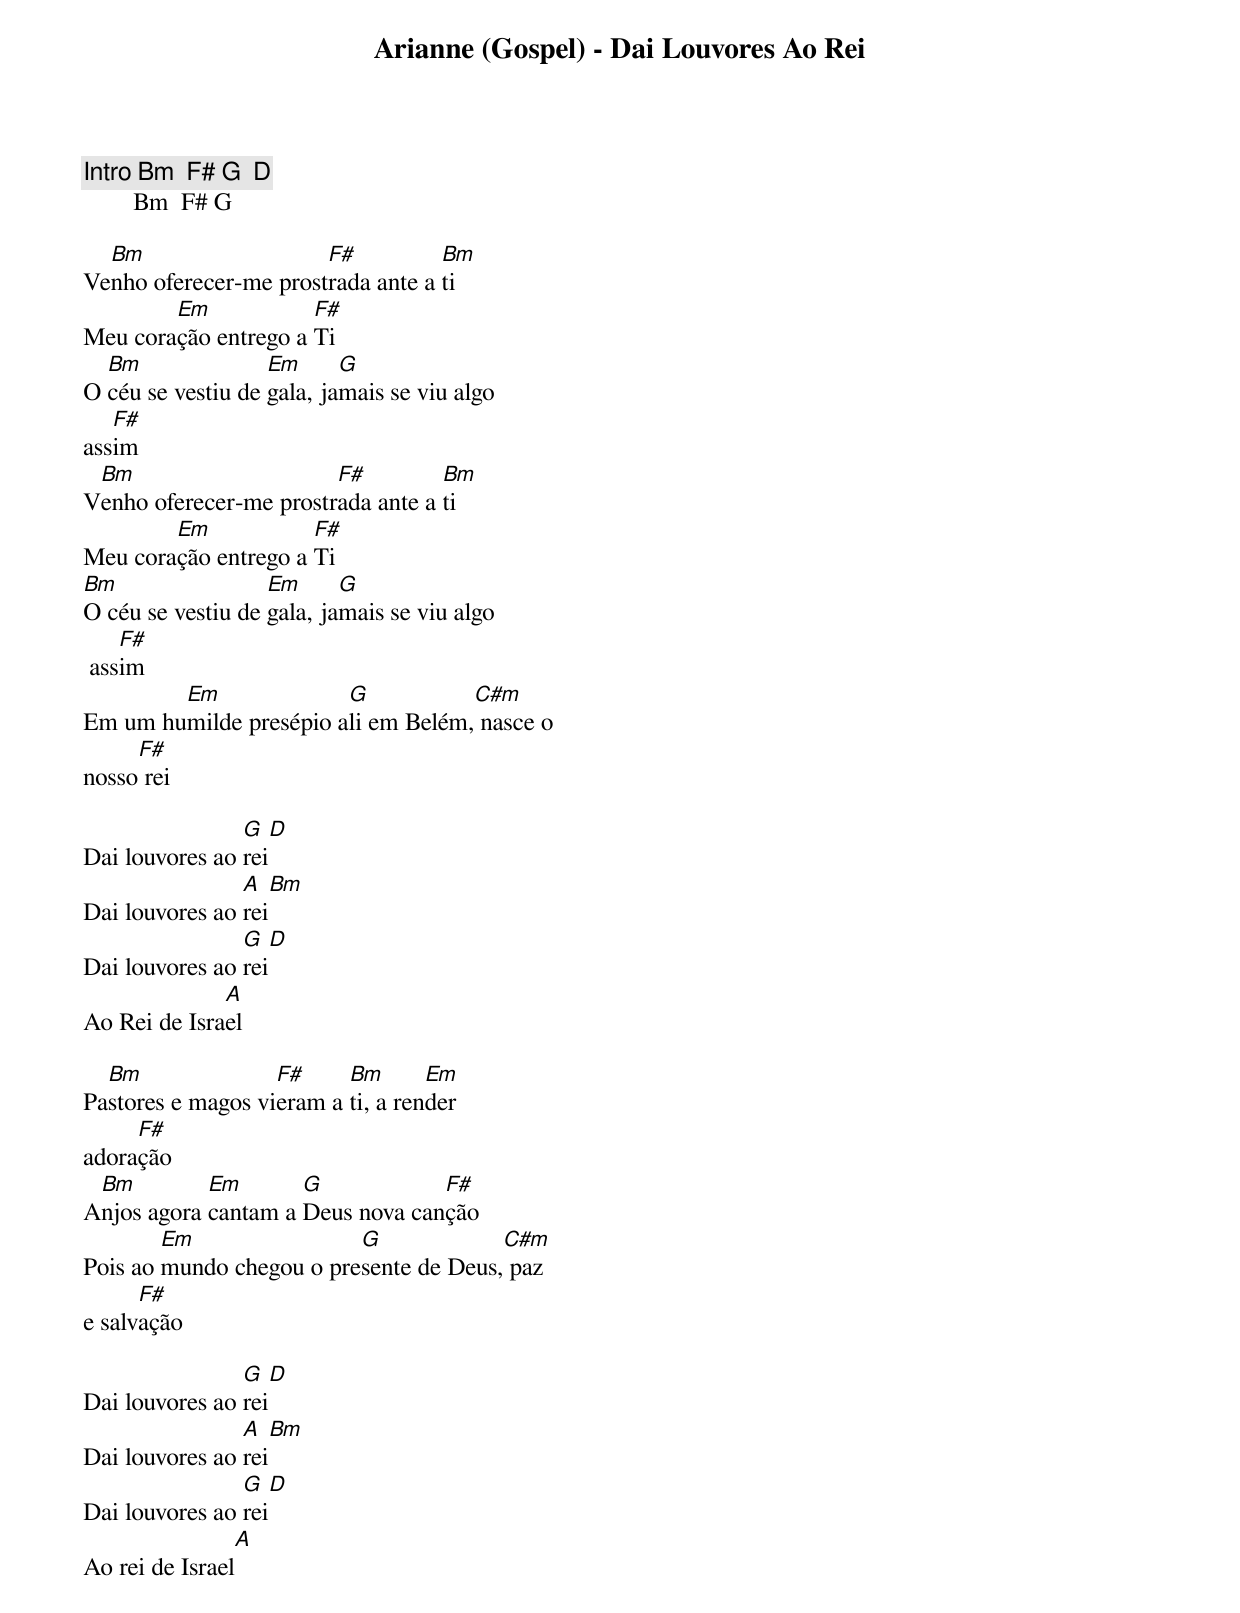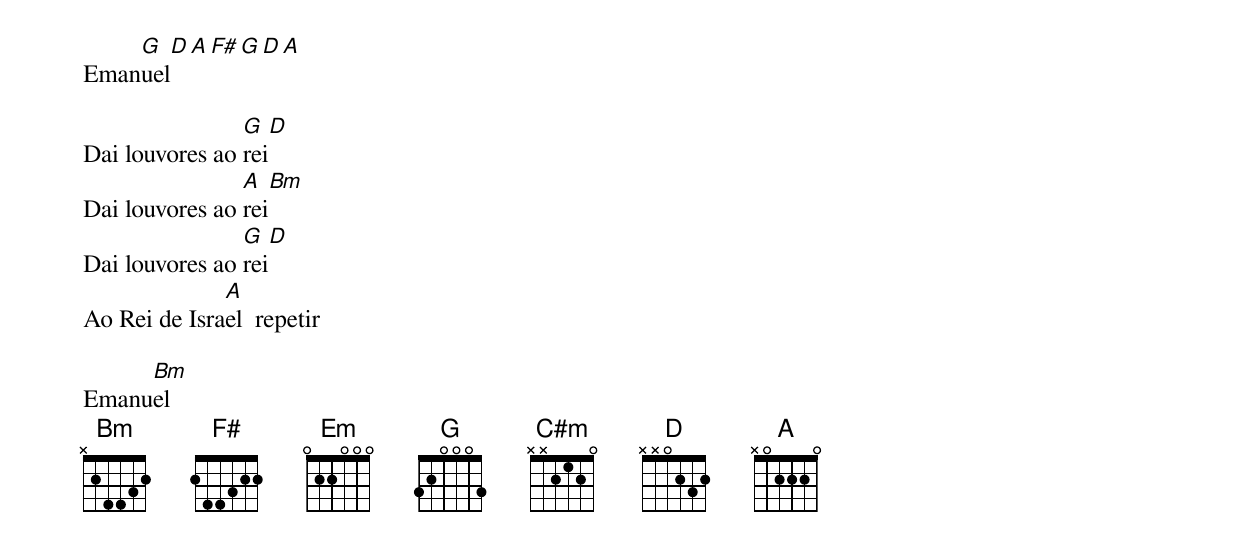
Arianne (Gospel) - Dai Louvores Ao Rei

[Intro] Bm  F# G  D
        Bm  F# G

  Bm                   F#          Bm
Venho oferecer-me prostrada ante a ti
        Em            F#
Meu coração entrego a Ti
  Bm               Em      G
O céu se vestiu de gala, jamais se viu algo
   F#
assim
 Bm                     F#         Bm
Venho oferecer-me prostrada ante a ti
        Em            F#
Meu coração entrego a Ti
Bm                 Em      G
O céu se vestiu de gala, jamais se viu algo
    F#
 assim
        Em              G           C#m
Em um humilde presépio ali em Belém, nasce o
     F#
nosso rei

                G  D
Dai louvores ao rei
                A  Bm
Dai louvores ao rei
                G  D
Dai louvores ao rei
              A
Ao Rei de Israel

  Bm               F#     Bm       Em
Pastores e magos vieram a ti, a render
     F#
adoração
 Bm         Em       G            F#
Anjos agora cantam a Deus nova canção
        Em                G             C#m
Pois ao mundo chegou o presente de Deus, paz
      F#
e salvação

                G  D
Dai louvores ao rei
                A  Bm
Dai louvores ao rei
                G  D
Dai louvores ao rei
                A
Ao rei de Israel

    G  D  A  F# G  D  A
Emanuel

                G  D
Dai louvores ao rei
                A  Bm
Dai louvores ao rei
                G  D
Dai louvores ao rei
              A
Ao Rei de Israel  repetir

     Bm
Emanuel
